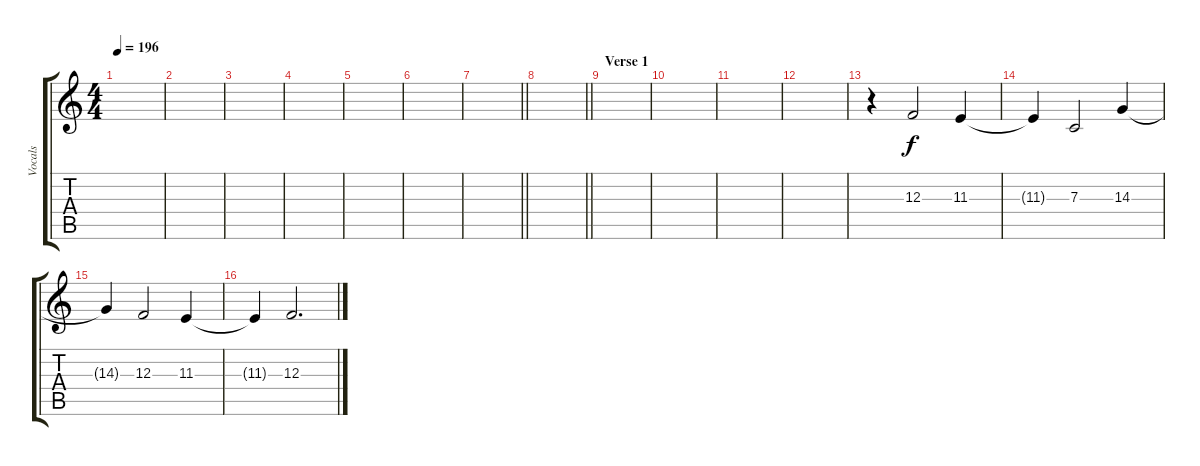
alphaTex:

\track ("Vocals" "Vocals") {instrument lead2sawtooth}
\staff {score tabs}
\tuning (D4 A3 F3 C3 G2 D2) {hide}
\ts (4 4)
\tempo 196
\clef g2
\ks c
|
|
|
|
|
|
\barLineRight lightlight
|
\section ("" "")
\barLineRight lightlight
|
\section ("" "Verse 1")
|
|
|
|
r.4 12.3.2 11.3.4 |
11.3{t}.4 7.3.2 14.3.4 |
14.3{t}.4 12.3.2 11.3.4 |
11.3{t}.4 12.3.2{d}
